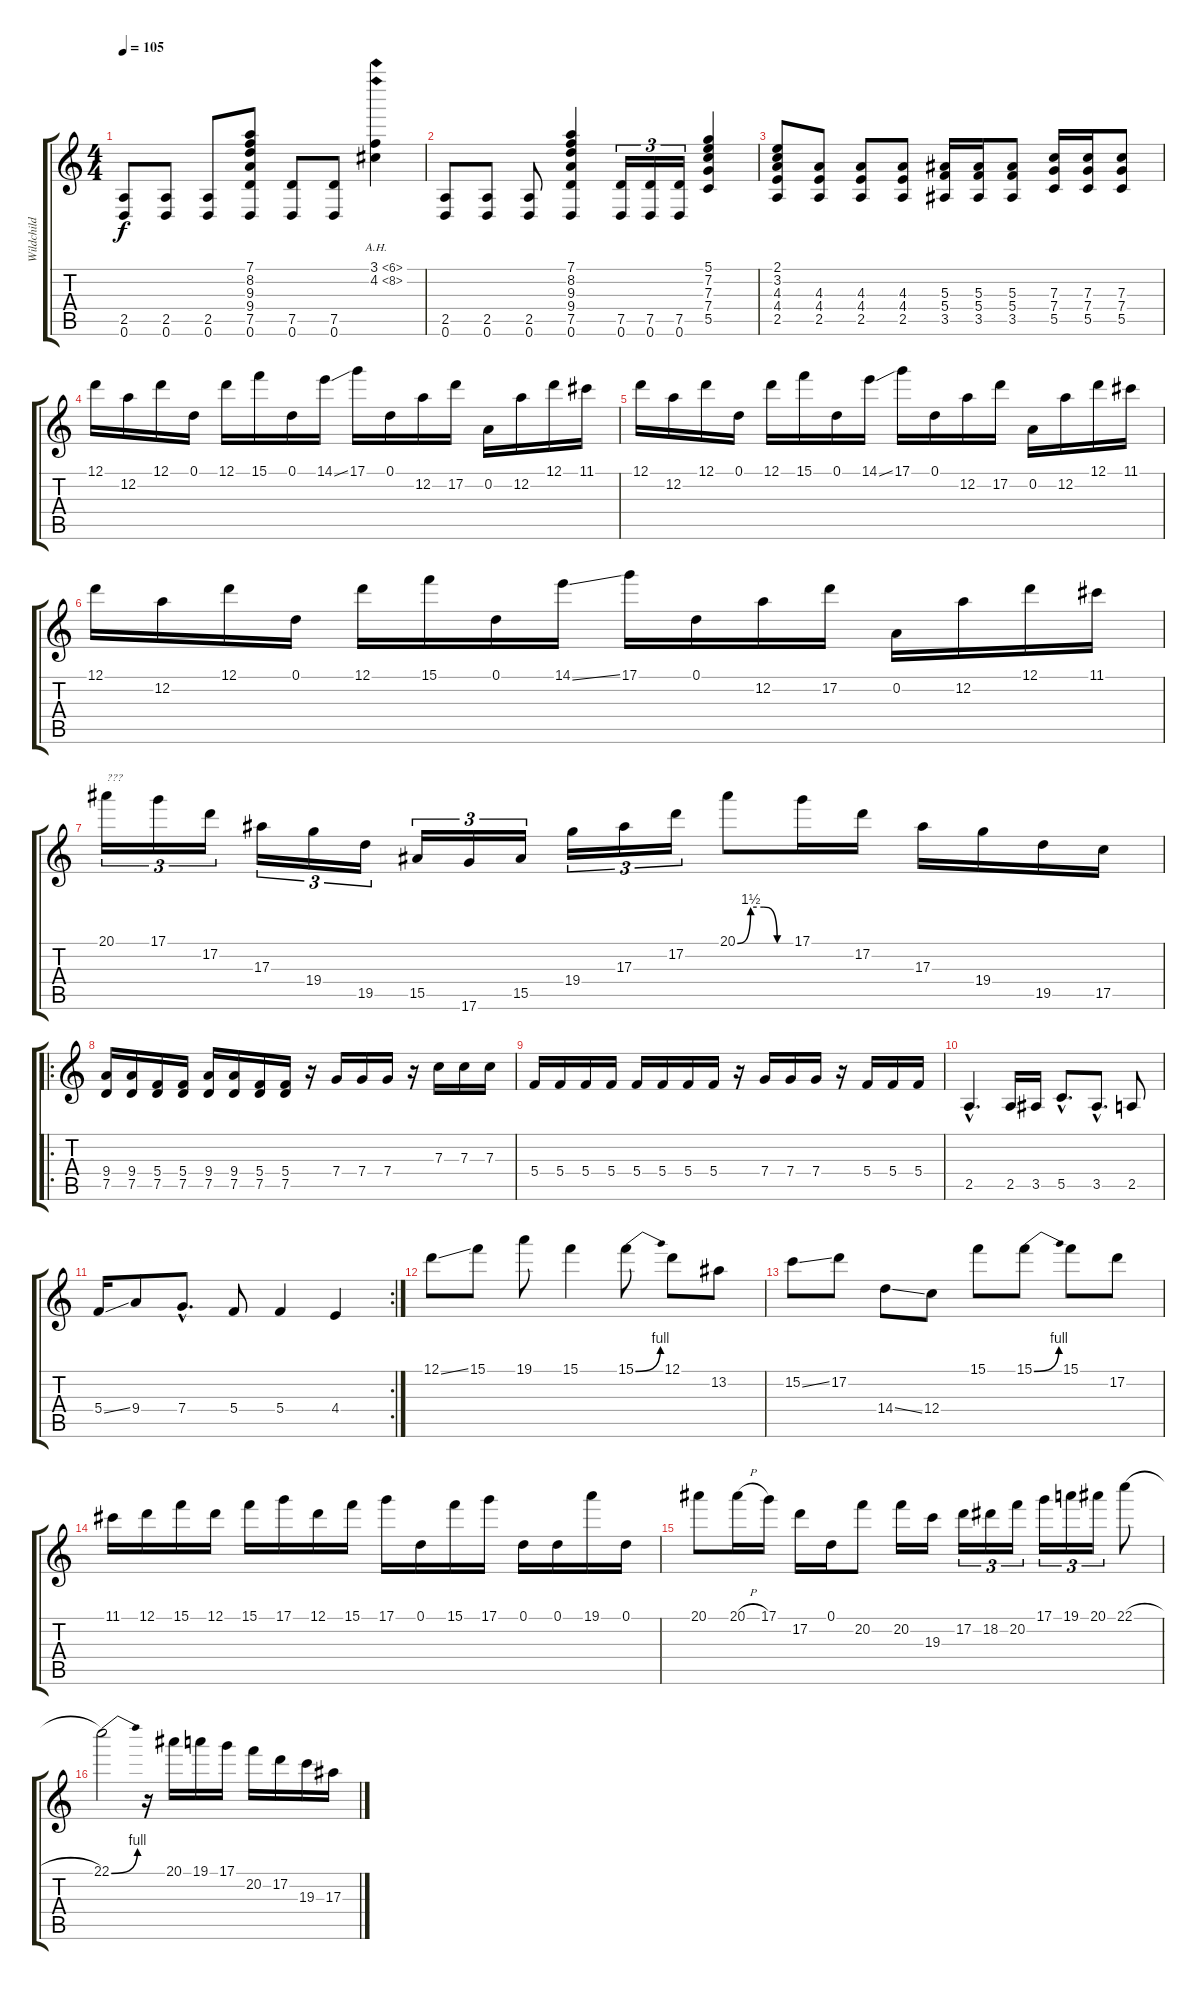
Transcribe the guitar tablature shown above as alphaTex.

\track ("Wildchild" "Wildchild") {instrument distortionguitar}
\staff {score tabs}
\tuning (D4 A3 F3 C3 G2 D2) {hide}
\ts (4 4)
\tempo 105
\clef g2
\ks c
(2.5 0.6).8{dy f} (2.5 0.6).8 (2.5 0.6).8 (7.1 8.2 9.3 9.4 7.5 0.6).8 (7.5 0.6).8 (7.5 0.6).8 (3.1{ah 3} 4.2{ah 4}).4 |
(2.5 0.6).8 (2.5 0.6).8 (2.5 0.6).8 (7.1 8.2 9.3 9.4 7.5 0.6).4 (7.5 0.6).16{tu (3 2)} (7.5 0.6).16{tu (3 2)} (7.5 0.6).16{tu (3 2)} (5.1 7.2 7.3 7.4 5.5).4 |
(2.1 3.2 4.3 4.4 2.5).8 (4.3 4.4 2.5).8 (4.3 4.4 2.5).8 (4.3 4.4 2.5).8 (5.3 5.4 3.5).16 (5.3 5.4 3.5).16 (5.3 5.4 3.5).8 (7.3 7.4 5.5).16 (7.3 7.4 5.5).16 (7.3 7.4 5.5).8 |
12.1.16 12.2.16 12.1.16 0.1.16 12.1.16 15.1.16 0.1.16 14.1{ss}.16 17.1.16 0.1.16 12.2.16 17.2.16 0.2.16 12.2.16 12.1.16 11.1.16 |
12.1.16 12.2.16 12.1.16 0.1.16 12.1.16 15.1.16 0.1.16 14.1{ss}.16 17.1.16 0.1.16 12.2.16 17.2.16 0.2.16 12.2.16 12.1.16 11.1.16 |
12.1.16 12.2.16 12.1.16 0.1.16 12.1.16 15.1.16 0.1.16 14.1{ss}.16 17.1.16 0.1.16 12.2.16 17.2.16 0.2.16 12.2.16 12.1.16 11.1.16 |
20.1.16{tu (3 2) txt "???"} 17.1.16{tu (3 2)} 17.2.16{tu (3 2)} 17.3.16{tu (3 2)} 19.4.16{tu (3 2)} 19.5.16{tu (3 2)} 15.5.16{tu (3 2)} 17.6.16{tu (3 2)} 15.5.16{tu (3 2)} 19.4.16{tu (3 2)} 17.3.16{tu (3 2)} 17.2.16{tu (3 2)} 20.1{be (custom 0 0 15 6 30 6 45 0 60 0)}.8 17.1.16 17.2.16 17.3.16 19.4.16 19.5.16 17.5.16 |
\ro
(9.4 7.5).16 (9.4 7.5).16 (5.4 7.5).16 (5.4 7.5).16 (9.4 7.5).16 (9.4 7.5).16 (5.4 7.5).16 (5.4 7.5).16 r.16 7.4.16 7.4.16 7.4.16 r.16 7.3.16 7.3.16 7.3.16 |
5.4.16 5.4.16 5.4.16 5.4.16 5.4.16 5.4.16 5.4.16 5.4.16 r.16 7.4.16 7.4.16 7.4.16 r.16 5.4.16 5.4.16 5.4.16 |
2.5{hac}.4{d} 2.5.16 3.5.16 5.5{hac}.8{d} 3.5{hac}.8{d} 2.5.8 |
\rc 2
5.4{ss}.16 9.4.8 7.4{hac}.8{d} 5.4.8 5.4.4 4.4.4 |
12.1{ss}.8 15.1.8 19.1.8 15.1.4 15.1{be (bend 0 0 60 4)}.8 12.1.8 13.2.8 |
15.2{ss}.8 17.2.8 14.4{ss}.8 12.4.8 15.1.8 15.1{be (bend 0 0 60 4)}.8 15.1.8 17.2.8 |
11.1.16 12.1.16 15.1.16 12.1.16 15.1.16 17.1.16 12.1.16 15.1.16 17.1.16 0.1.16 15.1.16 17.1.16 0.1.16 0.1.16 19.1.16 0.1.16 |
20.1.8 20.1{h}.16 17.1.16 17.2.16 0.1.16 20.2.8 20.2.16 19.3.16 17.2.16{tu (3 2)} 18.2.16{tu (3 2)} 20.2.16{tu (3 2)} 17.1.16{tu (3 2)} 19.1.16{tu (3 2)} 20.1.16{tu (3 2)} 22.1{h}.8 |
22.1{be (bend 0 0 60 4)}.2 r.16 20.1.16 19.1.16 17.1.16 20.2.16 17.2.16 19.3.16 17.3.16
